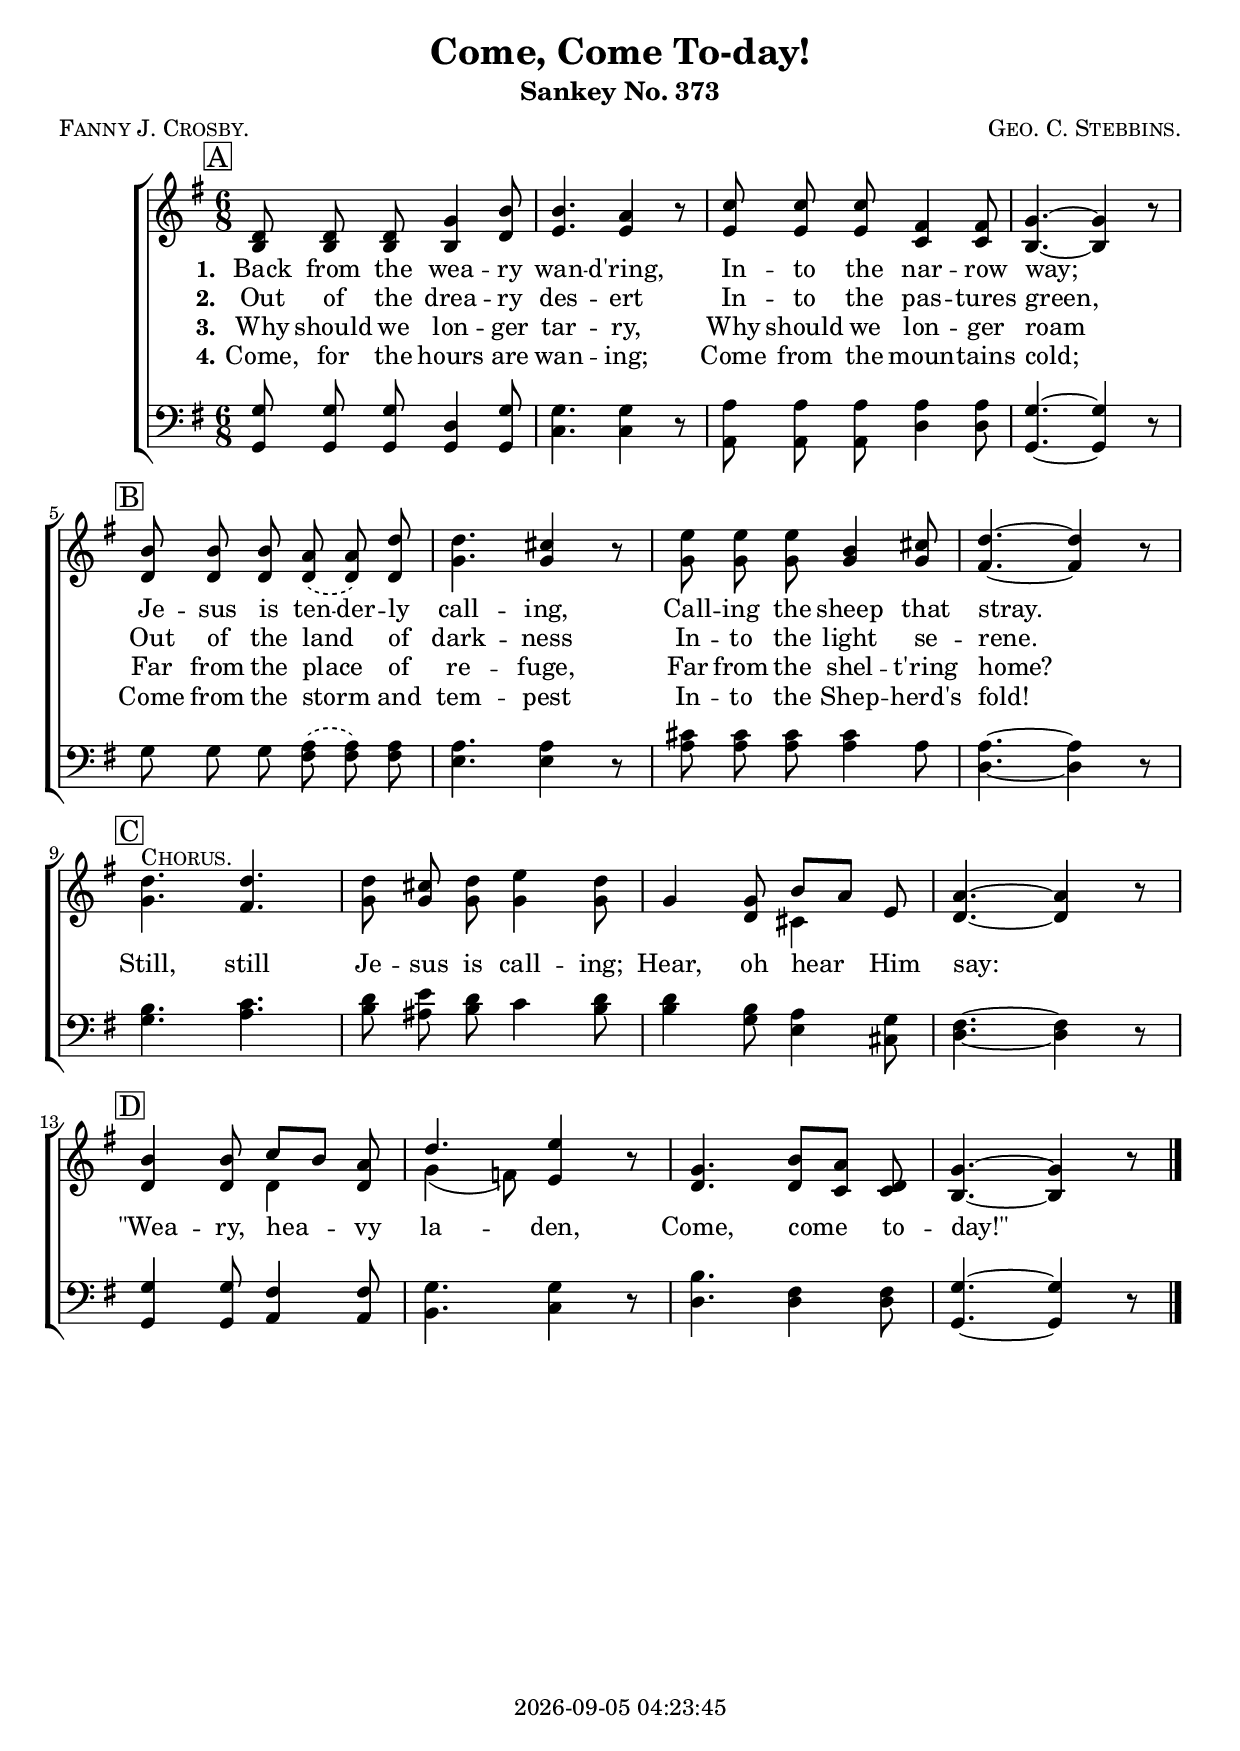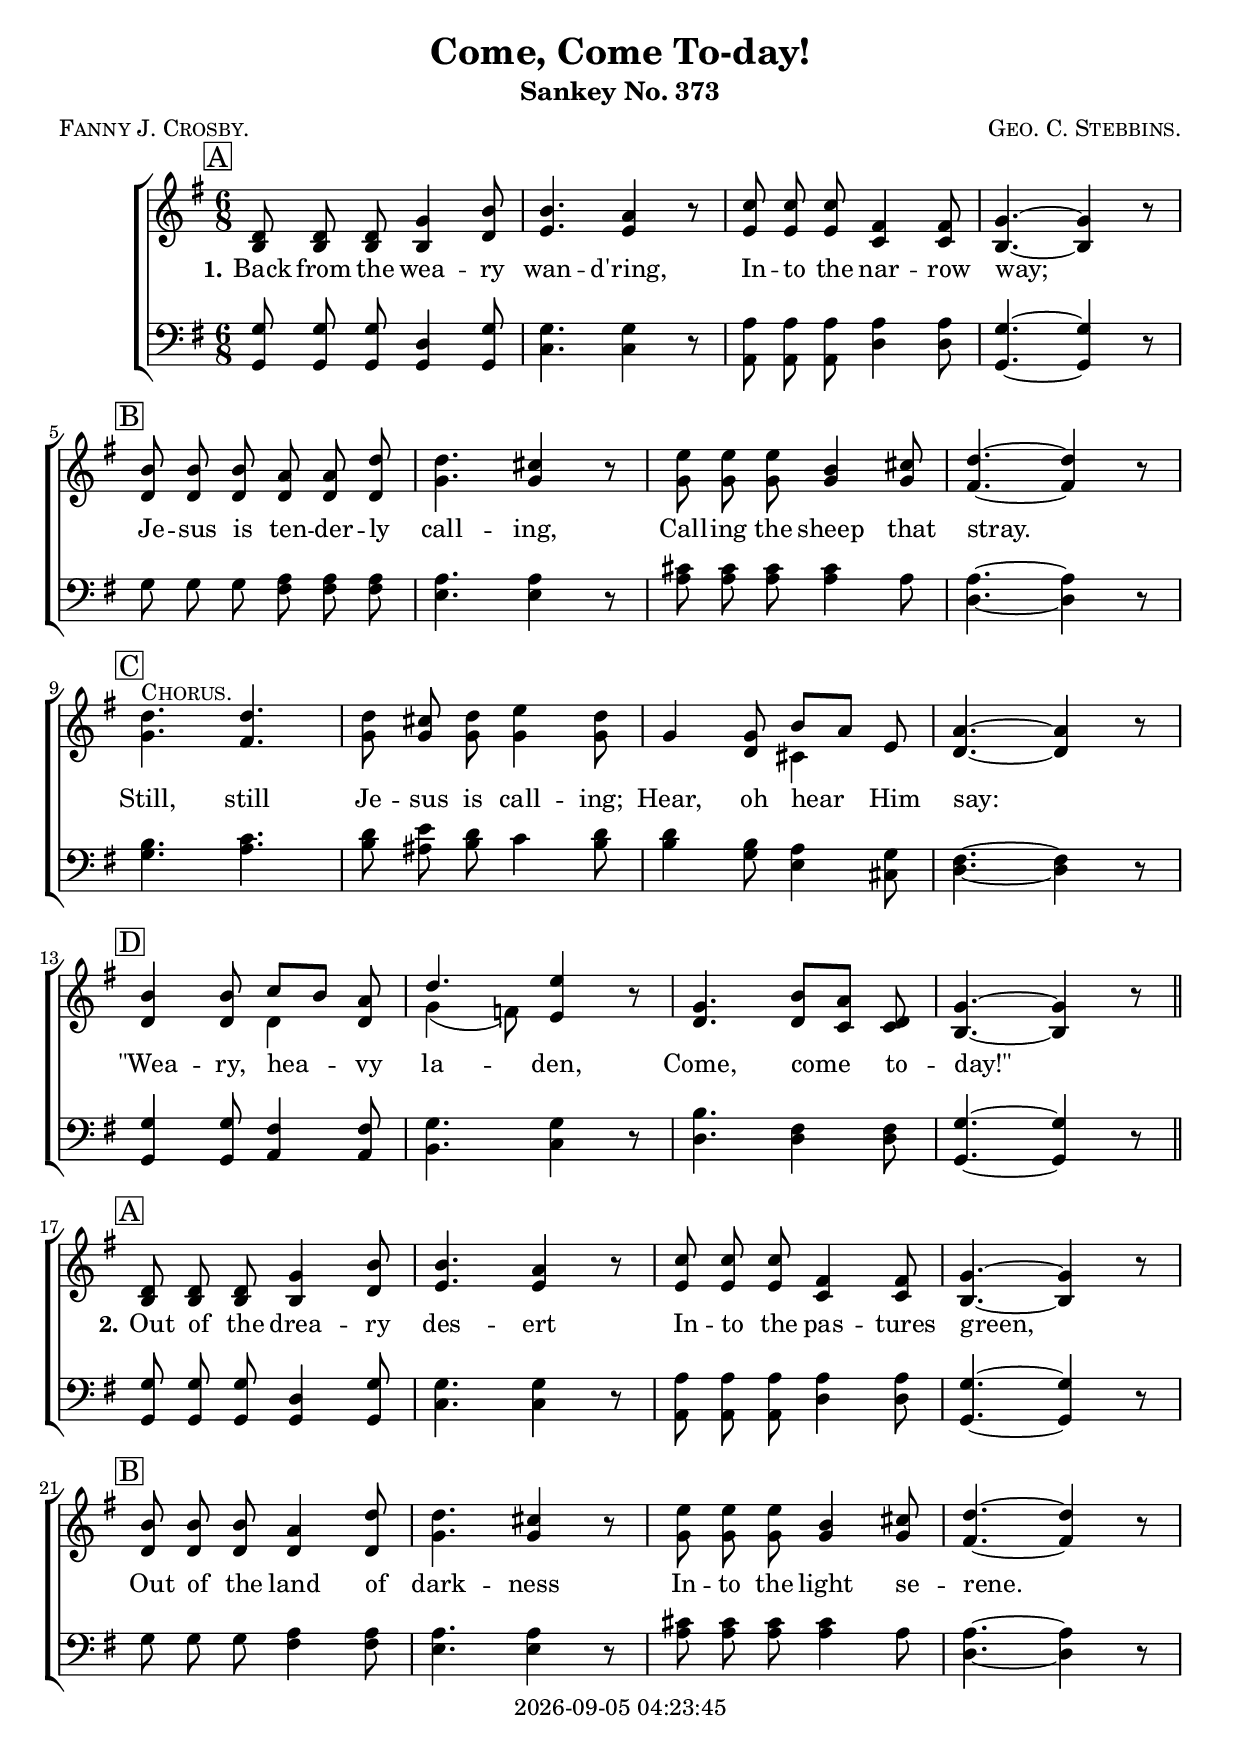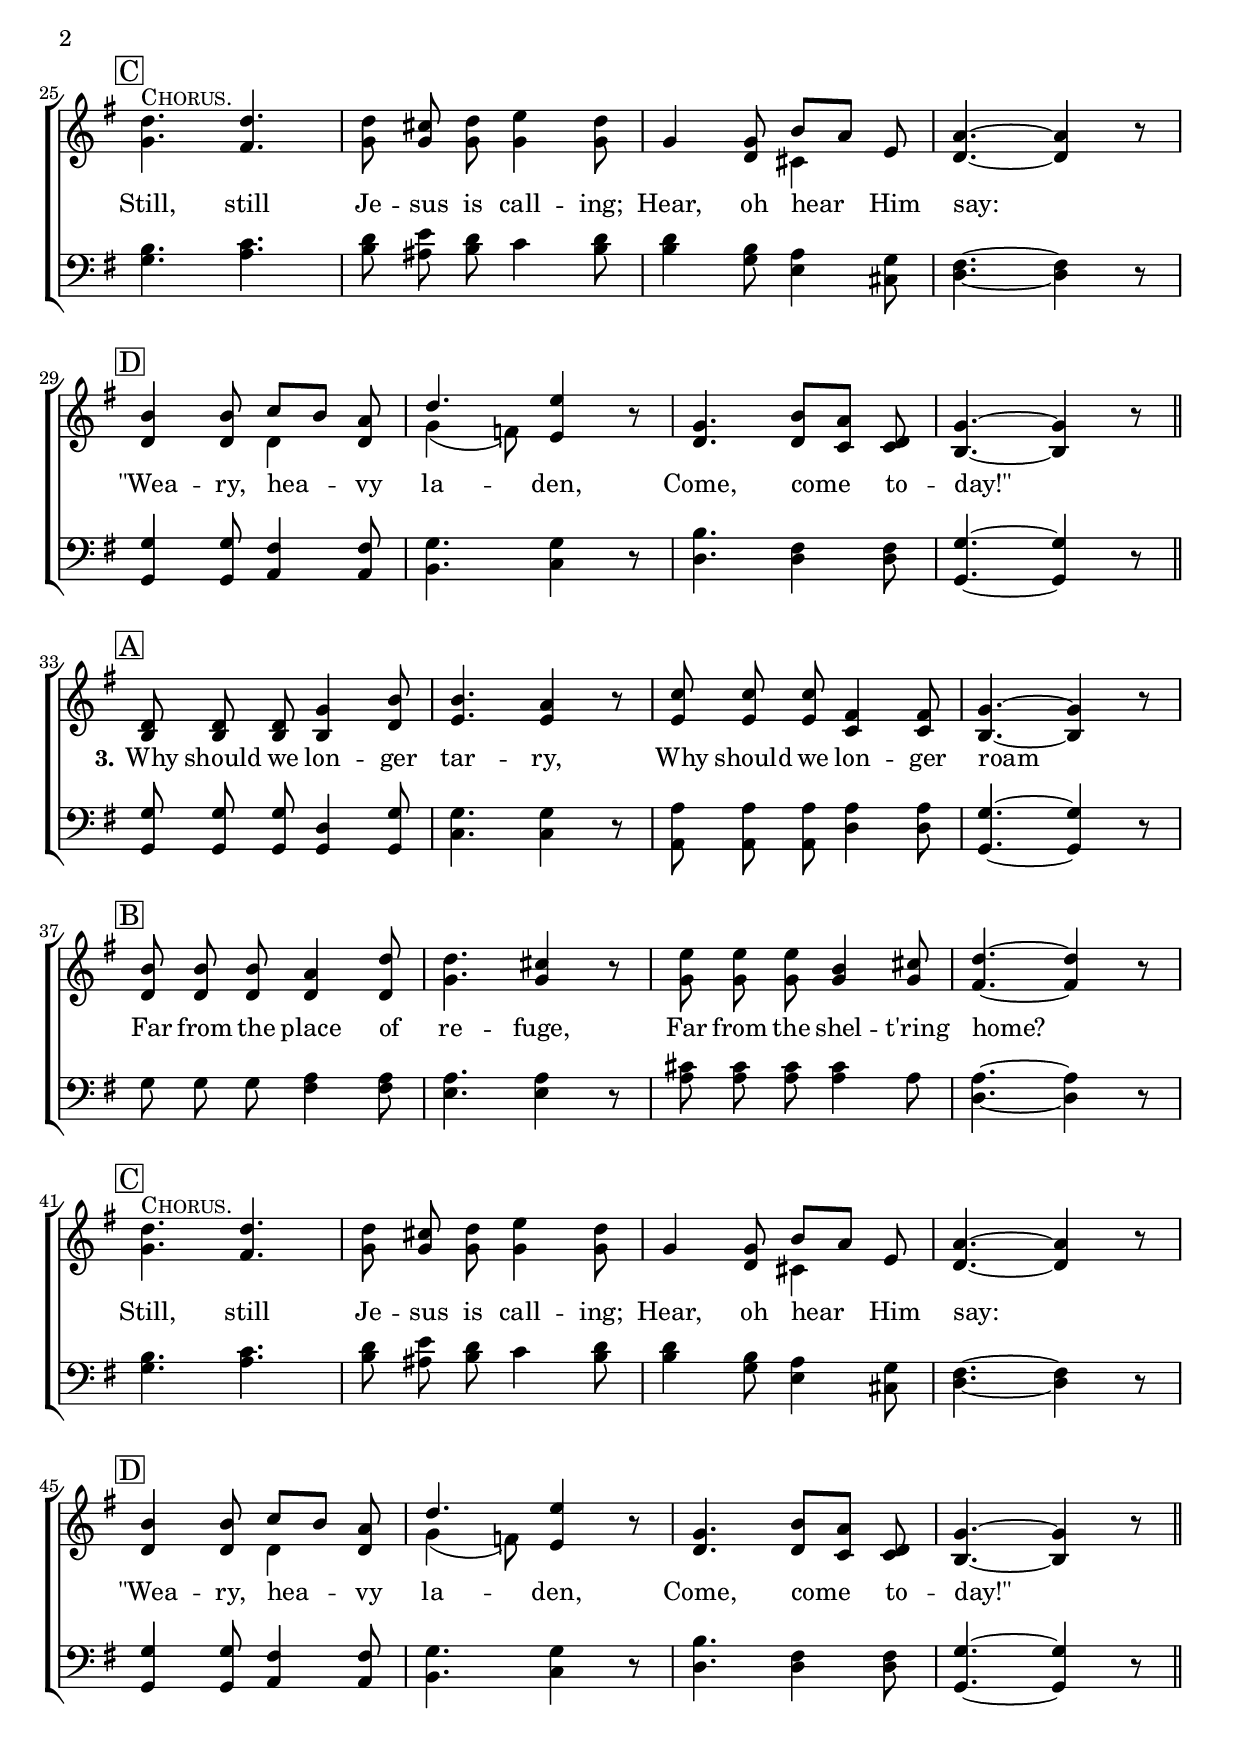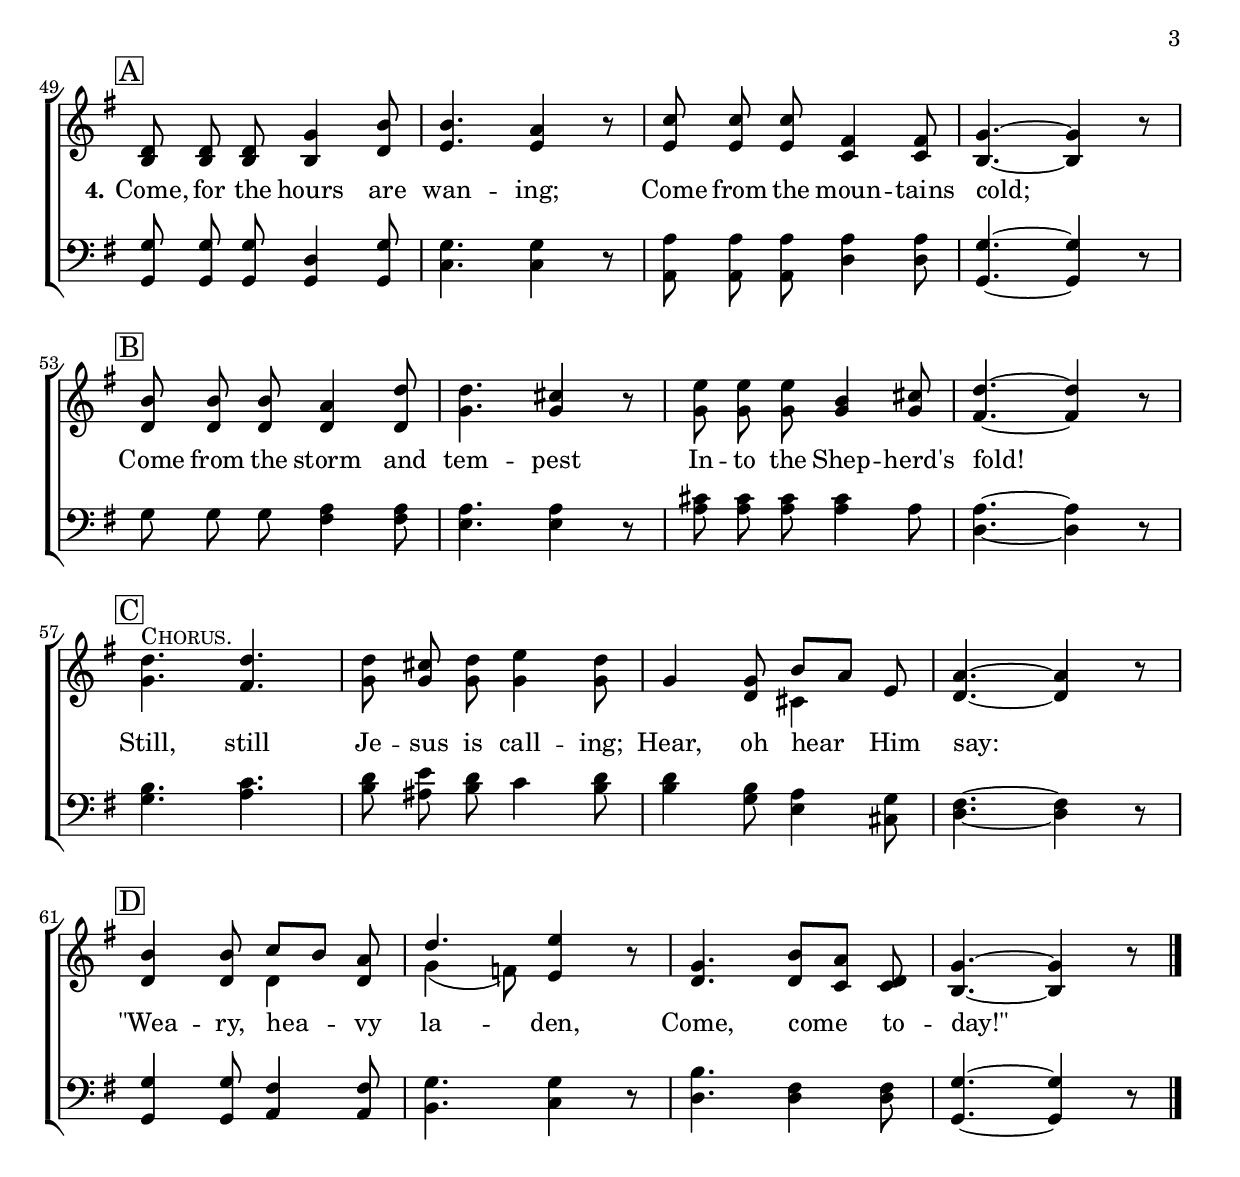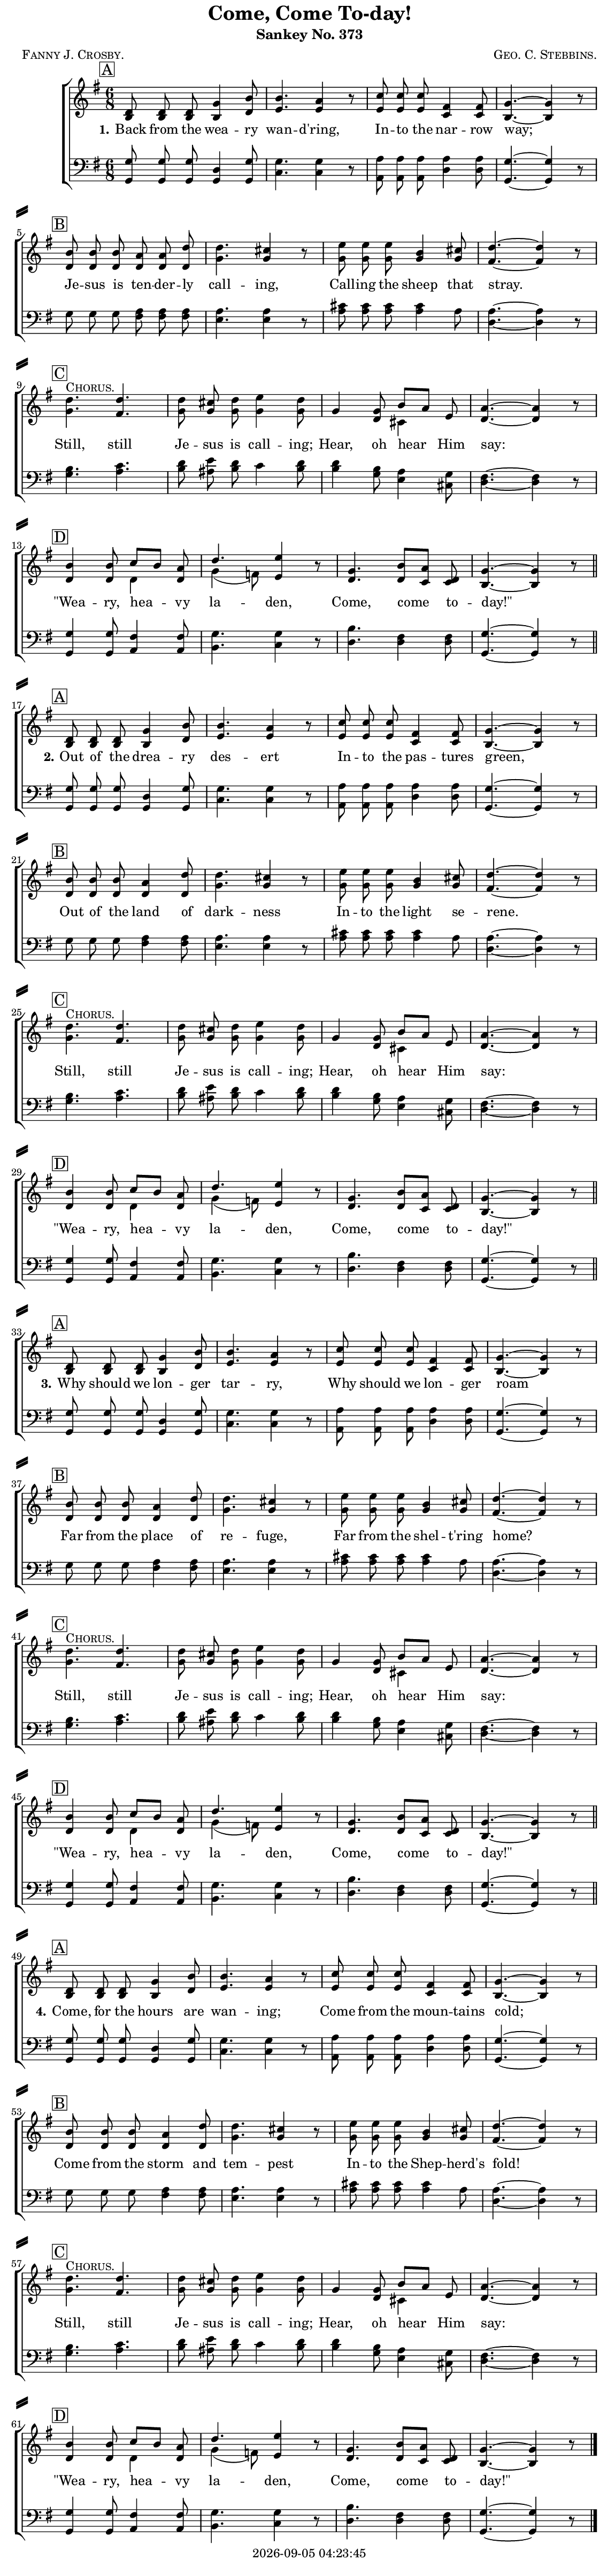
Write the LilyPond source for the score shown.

\version "2.22.1"

\include "articulate.ly"

today = #(strftime "%Y-%m-%d %H:%M:%S" (localtime (current-time)))

\header {
% centered at top
%  dedication  = "dedication"
  title       = "Come, Come To-day!"
  subtitle    = "Sankey No. 373"
%  subsubtitle = "Sankey 880 No. Y"
%  instrument  = "instrument"
  
% arrangement of following lines:
%
%  poet    composer
%  meter   arranger
%  piece       opus

  composer    = \markup\smallCaps "Geo. C. Stebbins."
%  arranger    = "arranger"
%  opus        = "opus"

  poet        = \markup\smallCaps "Fanny J. Crosby."
%  meter       = \markup\smallCaps "meter"
%  piece       = \markup\smallCaps "piece"

% centered at bottom
% tagline     = "tagline" % default lilypond version
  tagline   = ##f
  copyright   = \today
}

% #(set-global-staff-size 16)

global = {
  \key g \major
  \time 6/8
}

RehearsalTrack = {
% \set Score.currentBarNumber = #5
  \mark \markup { \box "A" } s2.*4
  \mark \markup { \box "B" } s2.*4
  \mark \markup { \box "C" } s2.*4
  \mark \markup { \box "D" } s2.*4
}

TempoTrack = {
  \set Score.tempoHideNote = ##t
  \tempo 4=120
}

nl = { \bar "||" \break }

soprano = \relative {
  \autoBeamOff
  d'8 8 8 g4 b8
  b4. a4 r8
  c8 8 8 fis,4 8
  g4.~4 r8 \break
  \tag #'rep        {b8 8 8 \slurDashed a(a) \slurSolid d8} % B
  \tag #'v1         {b8 8 8             a a             d8}
  \tag #'(v2 v3 v4) {b8 8 8             a4   \slurSolid d8}
  d4. cis4 r8
  e8 8 8 b4 cis8
  d4.~4 r8 \break
  d4.^\markup\smallCaps Chorus. 4. % C
  d8 cis d e4 d8
  g,4 8 b[a] e
  a4.~4 r8 \break
  b4 8 c[b] a % D
  d4. e4 r8
  g,4. b8[a] d,
  g4.~4 r8
}

alto = \relative {
  \autoBeamOff
  b8 8 8 4 d8
  e4. 4 r8
  e8 8 8 c4 8
  b4.~4 r8
  \tag #'rep        {d8 8 8 \slurDashed d(d) \slurSolid d8} % B
  \tag #'v1         {d8 8 8             d d             d8}
  \tag #'(v2 v3 v4) {d8 8 8             d4              d8}
  g4. 4 r8
  g8 8 8 4 8
  fis4.~4 r8
  g4. fis % C
  g8 8 8 4 8
  g4 d8 cis4 e8
  d4.~4 r8
  d4 8 4 8 % D
  g4(f8) e4 r8
  d4. 8[c] c
  b4.~4 r8
}

tenor = \relative {
  \autoBeamOff
  g8 8 8 d4 g8
  g4. 4 r8
  a8 8 8 4 8
  g4.~4 r8
  \tag #'rep        {g8 8 8 \slurDashed a8(8) \slurSolid 8} % B
  \tag #'v1         {g8 8 8             a8 8             8}
  \tag #'(v2 v3 v4) {g8 8 8             a4               8}
  a4. 4 r8
  cis8 8 8 4 a8
  a4.~4 r8
  b4. c % C
  d8 e d c4 d8
  d4 b8 a4 g8
  fis4.~4 r8
  g4 8 fis4 8 % D
  g4. 4 r8
  b4. fis4 8
  g4.~4 r8
}

bass = \relative {
  \autoBeamOff
  g,8 8 8 4 8
  c4. 4 r8
  a8 8 8 d4 8
  g,4.~4 r8
  \tag #'rep        {g'8 8 8 \slurDashed fis(fis) \slurSolid fis8} % B
  \tag #'v1         {g8  8 8             fis fis             fis8}
  \tag #'(v2 v3 v4) {g8  8 8             fis4                fis8}
  e4. 4 r8
  a8 8 8 4 8
  d,4.~4 r8
  g4. a % C
  b8 ais b c4 b8
  b4 g8 e4 cis8
  d4.~4 r8
  g,4 8 a4 8 % D
  b4. c4 r8
  d4. 4 8
  g,4.~4 r8
}

nom  = {   \set ignoreMelismata = ##t }
yesm = { \unset ignoreMelismata       }

chorus = \lyricmode {
  Still, still Je -- sus is call -- ing;
  Hear, oh hear Him say:
  "\"Wea" -- ry, hea -- vy la -- den,
  Come, come to -- "day!\""
}

verses = 4

wordsOne = \lyricmode {
  \set stanza = "1."
  Back from the wea -- ry wan -- d'ring,
  In -- to the nar -- row way;
  Je -- sus is \nom ten -- der -- ly \yesm call -- ing,
  Call -- ing the sheep that stray.
}
  
wordsTwo = \lyricmode {
  \set stanza = "2."
  Out of the drea -- ry des -- ert
  In  -- to the pas -- tures green,
  Out of the land of dark -- ness
  In -- to the light se -- rene.
}
  
wordsThree = \lyricmode {
  \set stanza = "3."
  Why should we lon -- ger tar -- ry,
  Why should we lon -- ger roam
  Far from the place of re -- fuge,
  Far from the shel -- t'ring home?
}
  
wordsFour = \lyricmode {
  \set stanza = "4."
  Come, for the hours are wan -- ing;
  Come from the moun -- tains cold;
  Come from the storm and tem -- pest
  In -- to the Shep -- herd's fold!
}
  
wordsSingle = \lyricmode {
  \set stanza = "1."
  Back from the wea -- ry wan -- d'ring,
  In -- to the nar -- row way;
  Je -- sus is ten -- der -- ly call -- ing,
  Call -- ing the sheep that stray.
  Still, still Je -- sus is call -- ing;
  Hear, oh hear Him say:
  "\"Wea" -- ry, hea -- vy la -- den,
  Come, come to -- "day!\""

  \set stanza = "2."
  Out of the drea -- ry des -- ert
  In  -- to the pas -- tures green,
  Out of the land of dark -- ness
  In -- to the light se -- rene.
  Still, still Je -- sus is call -- ing;
  Hear, oh hear Him say:
  "\"Wea" -- ry, hea -- vy la -- den,
  Come, come to -- "day!\""

  \set stanza = "3."
  Why should we lon -- ger tar -- ry,
  Why should we lon -- ger roam
  Far from the place of re -- fuge,
  Far from the shel -- t'ring home?
  Still, still Je -- sus is call -- ing;
  Hear, oh hear Him say:
  "\"Wea" -- ry, hea -- vy la -- den,
  Come, come to -- "day!\""

  \set stanza = "4."
  Come, for the hours are wan -- ing;
  Come from the moun -- tains cold;
  Come from the storm and tem -- pest
  In -- to the Shep -- herd's fold!
  Still, still Je -- sus is call -- ing;
  Hear, oh hear Him say:
  "\"Wea" -- ry, hea -- vy la -- den,
  Come, come to -- "day!\""
}

wordsMidi = \lyricmode {
  \set stanza = "1."
  "Back " "from " "the " wea "ry " wan "d'ring, "
  "\nIn" "to " "the " nar "row " "way; "
  "\nJe" "sus " "is " ten der "ly " call "ing, "
  "\nCall" "ing " "the " "sheep " "that " "stray. "
  "\nStill, " "still " Je "sus " "is " call "ing; "
  "\nHear, " "oh " "hear " "Him " "say: "
  "\n\"Wea" "ry, " hea "vy " la "den, "
  "\nCome, " "come " to "day!\" "

  \set stanza = "2."
  "\nOut " "of " "the " drea "ry " des "ert "
  "\nIn" "to " "the " pas "tures " "green, "
  "\nOut " "of " "the " "land " "of " dark "ness "
  "\nIn" "to " "the " "light " se "rene. "
  "\nStill, " "still " Je "sus " "is " call "ing; "
  "\nHear, " "oh " "hear " "Him " "say: "
  "\n\"Wea" "ry, " hea "vy " la "den, "
  "\nCome, " "come " to "day!\" "

  \set stanza = "3."
  "\nWhy " "should " "we " lon "ger " tar "ry, "
  "\nWhy " "should " "we " lon "ger " "roam "
  "\nFar " "from " "the " "place " "of " re "fuge, "
  "\nFar " "from " "the " shel "t'ring " "home? "
  "\nStill, " "still " Je "sus " "is " call "ing; "
  "\nHear, " "oh " "hear " "Him " "say: "
  "\n\"Wea" "ry, " hea "vy " la "den, "
  "\nCome, " "come " to "day!\" "

  \set stanza = "4."
  "\nCome, " "for " "the " "hours " "are " wan "ing; "
  "\nCome " "from " "the " moun "tains " "cold; "
  "\nCome " "from " "the " "storm " "and " tem "pest "
  "\nIn" "to " "the " Shep "herd's " "fold! "
  "\nStill, " "still " Je "sus " "is " call "ing; "
  "\nHear, " "oh " "hear " "Him " "say: "
  "\n\"Wea" "ry, " hea "vy " la "den, "
  "\nCome, " "come " to "day!\" "
}

\book {
  \bookOutputSuffix "midi"
  \score {
%    \articulate
        \new ChoirStaff <<
                                % Soprano staff
          \new Staff = soprano
          <<
            \new Voice { \repeat unfold \verses \TempoTrack     }
            \new Voice { \global
                         \keepWithTag #'v1 \soprano
                         \keepWithTag #'v2 \soprano
                         \keepWithTag #'v3 \soprano
                         \keepWithTag #'v4 \soprano
                         \bar "|."
                       }
            \addlyrics \wordsMidi
          >>
                                % Alto staff
          \new Staff = alto
          <<
            \new Voice { \global
                         \keepWithTag #'v1 \alto \nl
                         \keepWithTag #'v2 \alto \nl
                         \keepWithTag #'v3 \alto \nl
                         \keepWithTag #'v4 \alto \nl
                         \bar "|."
                       }
          >>
                                % Tenor staff
          \new Staff = tenor
          <<
            \clef "treble_8"
            \new Voice { \global
                         \keepWithTag #'v1 \tenor
                         \keepWithTag #'v2 \tenor
                         \keepWithTag #'v3 \tenor
                         \keepWithTag #'v4 \tenor
                       }
          >>
                                % Bass staff
          \new Staff = bass
          <<
            \clef "bass"
            \new Voice { \global
                         \keepWithTag #'v1 \bass
                         \keepWithTag #'v2 \bass
                         \keepWithTag #'v3 \bass
                         \keepWithTag #'v4 \bass
                       }
          >>
        >>
    \midi {}
  }
}

\book {
  \bookOutputSuffix "repeat"
  \score {
        \new ChoirStaff <<
                                  % Joint soprano/alto staff
          \new Staff \with { printPartCombineTexts = ##f }
          <<
            \new Voice \RehearsalTrack
            \new Voice \TempoTrack
            \new NullVoice = "aligner" {\keepWithTag #'rep \soprano}
            \new Voice = "women" \partCombine { \global \keepWithTag #'rep \soprano \bar "|." } { \global \keepWithTag #'rep \alto }
            \new Lyrics \lyricsto "aligner" { \wordsOne \chorus }
            \new Lyrics \lyricsto "aligner"   \wordsTwo
            \new Lyrics \lyricsto "aligner"   \wordsThree
            \new Lyrics \lyricsto "aligner"   \wordsFour
          >>
                                  % Joint tenor/bass staff
          \new Staff \with { printPartCombineTexts = ##f }
          <<
            \clef "bass"
            \new Voice = "men" \partCombine { \global \keepWithTag #'rep \tenor } { \global \keepWithTag #'rep \bass }
          >>
        >>
    \layout {
      indent = 1.5\cm
      \pointAndClickOff
      \context {
        \Staff \RemoveAllEmptyStaves
      }
    }
  }
}

\book {
  \bookOutputSuffix "single"
  \score {
        \new ChoirStaff <<
                                  % Joint soprano/alto staff
          \new Staff \with { printPartCombineTexts = ##f }
          <<
            \new Voice { \repeat unfold \verses \RehearsalTrack }
            \new Voice { \repeat unfold \verses \TempoTrack }
            \new NullVoice = "aligner" {
              \keepWithTag #'v1 \soprano
              \keepWithTag #'v2 \soprano
              \keepWithTag #'v3 \soprano
              \keepWithTag #'v4 \soprano
            }
            \new Voice = "women" \partCombine { \global
                                                \keepWithTag #'v1 \soprano
                                                \keepWithTag #'v2 \soprano
                                                \keepWithTag #'v3 \soprano
                                                \keepWithTag #'v4 \soprano
                                                \bar "|."
                                              }
                                              { \global
                                                \keepWithTag #'v1 \alto \nl
                                                \keepWithTag #'v2 \alto \nl
                                                \keepWithTag #'v3 \alto \nl
                                                \keepWithTag #'v4 \alto \nl
                                                \bar "|."
                                              }
            \new Lyrics \lyricsto "aligner" \wordsSingle
          >>
                                  % Joint tenor/bass staff
          \new Staff \with { printPartCombineTexts = ##f }
          <<
            \clef "bass"
            \new Voice = "men" \partCombine { \global
                                              \keepWithTag #'v1 \tenor
                                              \keepWithTag #'v2 \tenor
                                              \keepWithTag #'v3 \tenor
                                              \keepWithTag #'v4 \tenor
                                            }
                                            { \global
                                              \keepWithTag #'v1 \bass
                                              \keepWithTag #'v2 \bass
                                              \keepWithTag #'v3 \bass
                                              \keepWithTag #'v4 \bass
                                            }
          >>
        >>
    \layout {
      indent = 1.5\cm
      \pointAndClickOff
      \context {
        \Staff \RemoveAllEmptyStaves
      }
    }
  }
}

\book {
  \bookOutputSuffix "singlepage"
  \paper {
    top-margin = 0
    left-margin = 7
    right-margin = 1
    paper-width = 190\mm
    page-breaking = #ly:one-page-breaking
    system-system-spacing.basic-distance = #15
    system-separator-markup = \slashSeparator
  }
  \score {
        \new ChoirStaff <<
                                  % Joint soprano/alto staff
          \new Staff \with { printPartCombineTexts = ##f }
          <<
            \new Voice { \repeat unfold \verses \RehearsalTrack }
            \new Voice { \repeat unfold \verses \TempoTrack }
            \new NullVoice = "aligner" {
              \keepWithTag #'v1 \soprano
              \keepWithTag #'v2 \soprano
              \keepWithTag #'v3 \soprano
              \keepWithTag #'v4 \soprano
            }
            \new Voice = "women" \partCombine { \global
                                                \keepWithTag #'v1 \soprano
                                                \keepWithTag #'v2 \soprano
                                                \keepWithTag #'v3 \soprano
                                                \keepWithTag #'v4 \soprano
                                                \bar "|."
                                              }
                                              { \global
                                                \keepWithTag #'v1 \alto \nl
                                                \keepWithTag #'v2 \alto \nl
                                                \keepWithTag #'v3 \alto \nl
                                                \keepWithTag #'v4 \alto \nl
                                                \bar "|."
                                              }
            \new Lyrics \lyricsto "aligner" \wordsSingle
          >>
                                  % Joint tenor/bass staff
          \new Staff \with { printPartCombineTexts = ##f }
          <<
            \clef "bass"
            \new Voice = "men" \partCombine { \global
                                              \keepWithTag #'v1 \tenor
                                              \keepWithTag #'v2 \tenor
                                              \keepWithTag #'v3 \tenor
                                              \keepWithTag #'v4 \tenor
                                            }
                                            { \global
                                              \keepWithTag #'v1 \bass
                                              \keepWithTag #'v2 \bass
                                              \keepWithTag #'v3 \bass
                                              \keepWithTag #'v4 \bass
                                            }
          >>
        >>
    \layout {
      indent = 1.5\cm
      \pointAndClickOff
      \context {
        \Staff \RemoveAllEmptyStaves
      }
    }
  }
}
